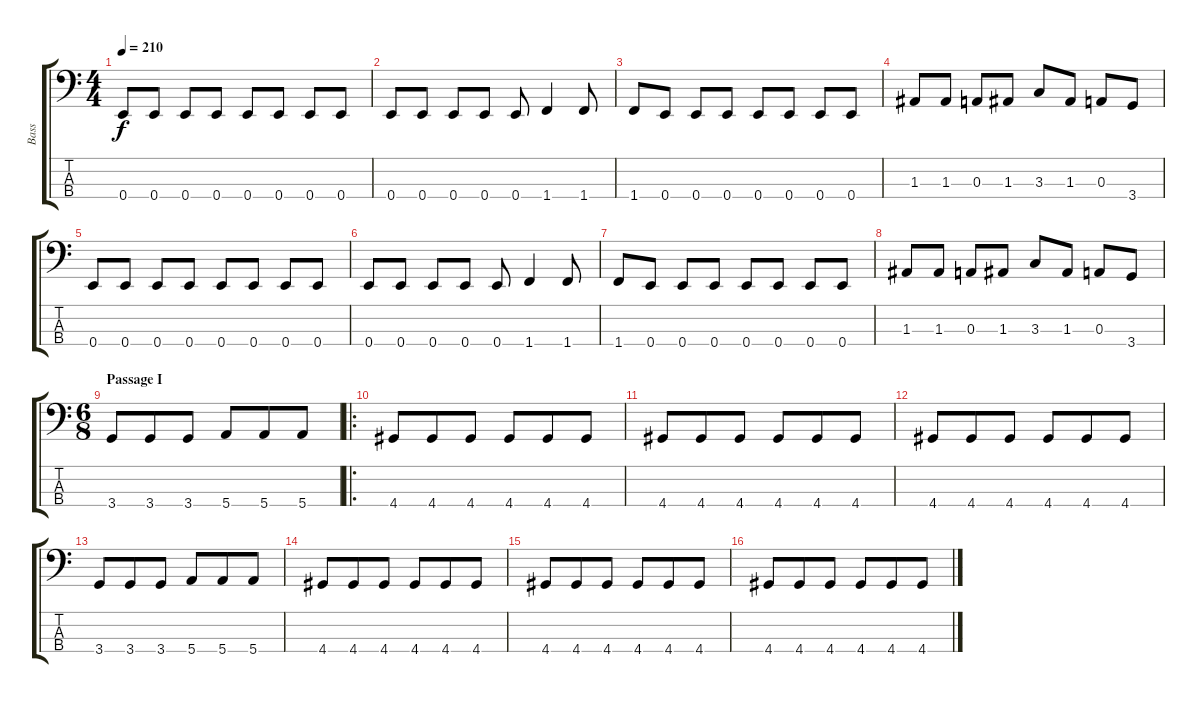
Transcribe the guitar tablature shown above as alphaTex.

\track ("Bass" "Bass") {instrument electricbasspick}
\staff {score tabs}
\tuning (G2 D2 A1 E1) {hide}
\ts (4 4)
\tempo 210
\clef f4
\ks c
0.4.8{dy f} 0.4.8 0.4.8 0.4.8 0.4.8 0.4.8 0.4.8 0.4.8 |
0.4.8 0.4.8 0.4.8 0.4.8 0.4.8 1.4.4 1.4.8 |
1.4.8 0.4.8 0.4.8 0.4.8 0.4.8 0.4.8 0.4.8 0.4.8 |
1.3.8 1.3.8 0.3.8 1.3.8 3.3.8 1.3.8 0.3.8 3.4.8 |
0.4.8 0.4.8 0.4.8 0.4.8 0.4.8 0.4.8 0.4.8 0.4.8 |
0.4.8 0.4.8 0.4.8 0.4.8 0.4.8 1.4.4 1.4.8 |
1.4.8 0.4.8 0.4.8 0.4.8 0.4.8 0.4.8 0.4.8 0.4.8 |
1.3.8 1.3.8 0.3.8 1.3.8 3.3.8 1.3.8 0.3.8 3.4.8 |
\ts (6 8)
\section ("" "Passage I")
3.4.8 3.4.8 3.4.8 5.4.8 5.4.8 5.4.8 |
\ro
4.4.8 4.4.8 4.4.8 4.4.8 4.4.8 4.4.8 |
4.4.8 4.4.8 4.4.8 4.4.8 4.4.8 4.4.8 |
4.4.8 4.4.8 4.4.8 4.4.8 4.4.8 4.4.8 |
3.4.8 3.4.8 3.4.8 5.4.8 5.4.8 5.4.8 |
4.4.8 4.4.8 4.4.8 4.4.8 4.4.8 4.4.8 |
4.4.8 4.4.8 4.4.8 4.4.8 4.4.8 4.4.8 |
4.4.8 4.4.8 4.4.8 4.4.8 4.4.8 4.4.8
